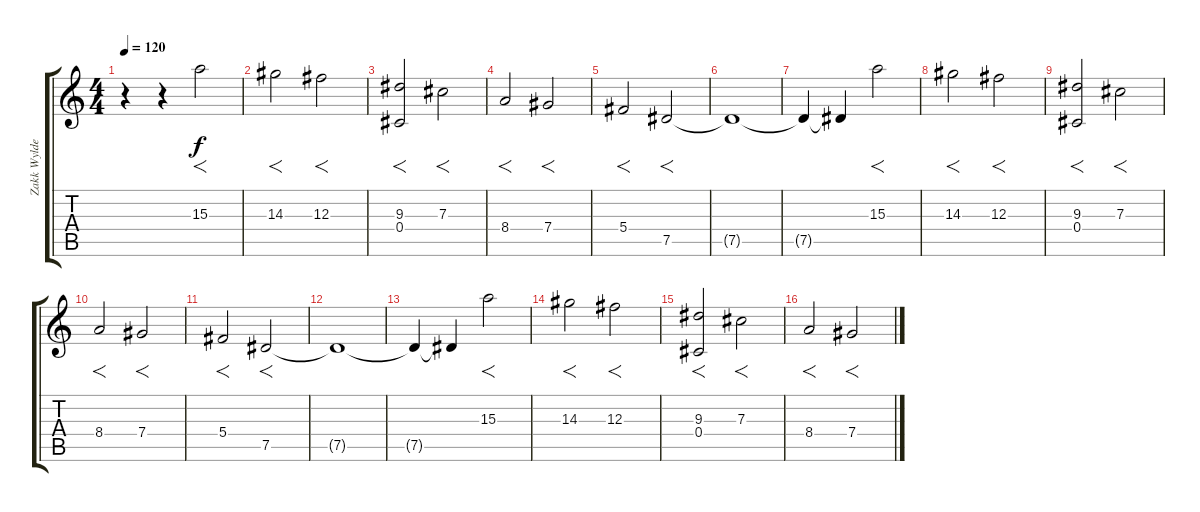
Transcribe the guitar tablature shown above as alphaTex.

\track ("Zakk Wylde - Electric" "Zakk Wylde") {instrument overdrivenguitar}
\staff {score tabs}
\tuning (Eb4 Bb3 Gb3 Db3 Ab2 Eb2) {hide}
\ts (4 4)
\tempo 120
\clef g2
\ks c
r.4{dy f} r.4 15.3.2{f} |
14.3.2{f} 12.3.2{f} |
(9.3 0.4{t}).2{f} 7.3.2{f} |
8.4.2{f} 7.4.2{f} |
5.4.2{f} 7.5.2{f} |
7.5{t}.1 |
7.5{t}.4 7.5{t}.4 15.3.2{f} |
14.3.2{f} 12.3.2{f} |
(9.3 0.4).2{f} 7.3.2{f} |
8.4.2{f} 7.4.2{f} |
5.4.2{f} 7.5.2{f} |
7.5{t}.1 |
7.5{t}.4 7.5{t}.4 15.3.2{f} |
14.3.2{f} 12.3.2{f} |
(9.3 0.4).2{f} 7.3.2{f} |
8.4.2{f} 7.4.2{f}
